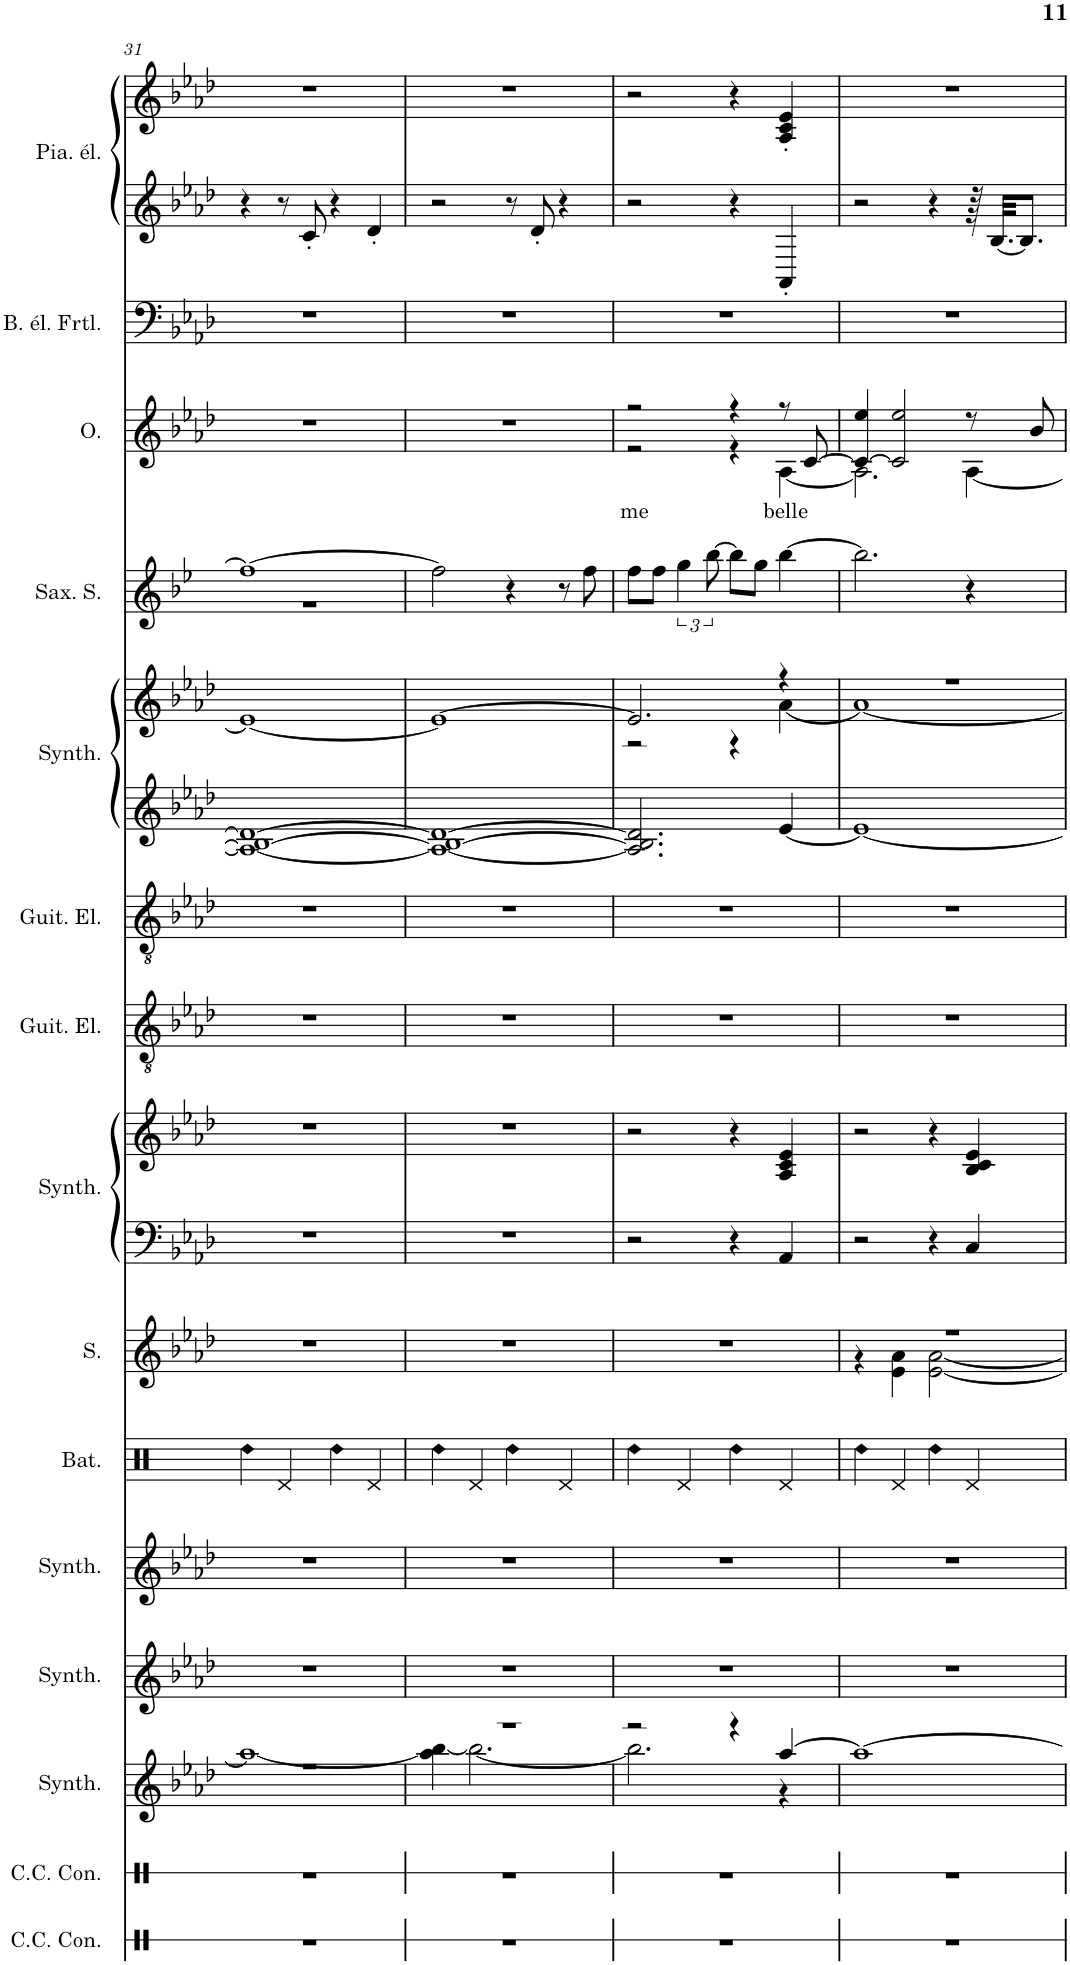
**kern	**kern	**kern	**kern	**kern	**kern	**kern	**kern	**kern	**kern	**kern	**kern	**kern	**kern	**kern	**text	**kern	**kern	**kern
*part15	*part14	*part13	*part12	*part11	*part10	*part9	*part8	*part8	*part7	*part6	*part5	*part5	*part4	*part3	*part3	*part2	*part1	*part1
*staff18	*staff17	*staff16	*staff15	*staff14	*staff13	*staff12	*staff11	*staff10	*staff9	*staff8	*staff7	*staff6	*staff5	*staff4	*staff4	*staff3	*staff2	*staff1
*I"Caisse claire de concert	*I"Caisse claire de concert	*I"Synthétiseur Pad	*I"Synthétiseur de dents de scie	*I"Synthétiseur d'effets	*I"Batterie	*I"Soprano	*I"Synthétiseur Pad	*	*I"Guitare électrique	*I"Guitare électrique	*I"Synthétiseur d'instruments à cordes	*	*I"Saxophone Soprano	*I"Oud	*	*I"Basse électrique fretless	*I"Piano électrique	*
*I'C.C. Con.	*I'C.C. Con.	*I'Synth.	*I'Synth.	*I'Synth.	*I'Bat.	*I'S.	*I'Synth.	*	*I'Guit. El.	*I'Guit. El.	*I'Synth.	*	*I'Sax. S.	*I'O.	*	*I'B. él. Frtl.	*I'Pia. él.	*
!!LO:PB:g=z
*clefX	*clefX	*clefG2	*clefG2	*clefG2	*clefX	*clefG2	*clefF4	*clefG2	*clefGv2	*clefGv2	*clefG2	*clefG2	*clefG2	*clefG2	*	*clefF4	*clefG2	*clefG2
*	*	*	*	*	*	*	*	*	*	*	*	*	*Trd1c2	*Trd7c12	*	*Trd7c12	*	*
*k[b-e-a-d-]	*k[b-e-a-d-]	*k[b-e-a-d-]	*k[b-e-a-d-]	*k[b-e-a-d-]	*k[]	*k[b-e-a-d-]	*k[b-e-a-d-]	*k[b-e-a-d-]	*k[b-e-a-d-]	*k[b-e-a-d-]	*k[b-e-a-d-]	*k[b-e-a-d-]	*k[b-e-]	*k[b-e-a-d-]	*	*k[b-e-a-d-]	*k[b-e-a-d-]	*k[b-e-a-d-]
*M4/4	*M4/4	*M4/4	*M4/4	*M4/4	*M4/4	*M4/4	*M4/4	*M4/4	*M4/4	*M4/4	*M4/4	*M4/4	*M4/4	*M4/4	*	*M4/4	*M4/4	*M4/4
=31	=31	=31	=31	=31	=31	=31	=31	=31	=31	=31	=31	=31	=31	=31	=31	=31	=31	=31
*	*	*^	*	*	*	*	*	*	*	*	*	*	*	*	*	*	*	*
!	!	!	!	!	!	!LO:N:head=diamond	!	!	!	!	!	!	!	!	!	!	!	!	!
*	*	*	*	*	*	*	*	*	*	*	*	*	*	*^	*	*	*	*	*
1r	1r	1r	1aa-_	1r	1r	4Rdd\	1r	1r	1r	1r	1r	1A-_ 1B-_ 1d-_	1e-_	1ff_	1r	1r	.	1r	4r	1r
.	.	.	.	.	.	4Rd/	.	.	.	.	.	.	.	.	.	.	.	.	8r	.
.	.	.	.	.	.	.	.	.	.	.	.	.	.	.	.	.	.	.	8c'/	.
!	!	!	!	!	!	!LO:N:head=diamond	!	!	!	!	!	!	!	!	!	!	!	!	!	!
.	.	.	.	.	.	4Rdd\	.	.	.	.	.	.	.	.	.	.	.	.	4r	.
.	.	.	.	.	.	4Rd/	.	.	.	.	.	.	.	.	.	.	.	.	4d-'/	.
*	*	*	*	*	*	*	*	*	*	*	*	*	*	*v	*v	*	*	*	*	*
=32	=32	=32	=32	=32	=32	=32	=32	=32	=32	=32	=32	=32	=32	=32	=32	=32	=32	=32	=32
!	!	!	!	!	!	!LO:N:head=diamond	!	!	!	!	!	!	!	!	!	!	!	!	!
1r	1r	1r	4aa-\] [4bb-\	1r	1r	4Rdd\	1r	1r	1r	1r	1r	1A-_ 1B-_ 1d-_	1e-_	2ff\]	1r	.	1r	2r	1r
.	.	.	2.bb-\_	.	.	4Rd/	.	.	.	.	.	.	.	.	.	.	.	.	.
!	!	!	!	!	!	!LO:N:head=diamond	!	!	!	!	!	!	!	!	!	!	!	!	!
.	.	.	.	.	.	4Rdd\	.	.	.	.	.	.	.	4r	.	.	.	8r	.
.	.	.	.	.	.	.	.	.	.	.	.	.	.	.	.	.	.	8d-'/	.
.	.	.	.	.	.	4Rd/	.	.	.	.	.	.	.	8r	.	.	.	4r	.
.	.	.	.	.	.	.	.	.	.	.	.	.	.	8ff\	.	.	.	.	.
=33	=33	=33	=33	=33	=33	=33	=33	=33	=33	=33	=33	=33	=33	=33	=33	=33	=33	=33	=33
!	!	!	!	!	!	!LO:N:head=diamond	!	!	!	!	!	!	!	!	!	!LO:LY:b	!	!	!
*	*	*	*	*	*	*	*	*	*	*	*	*	*^	*	*^	*	*	*	*
1r	1r	2r	2.bb-\]	1r	1r	4Rdd\	1r	2r	2r	1r	1r	2.A-/] 2.B-/] 2.d-/]	2.e-/]	2r	8ff\L	2r	2r	me	1r	2r	2r
.	.	.	.	.	.	.	.	.	.	.	.	.	.	.	8ff\J	.	.	.	.	.	.
.	.	.	.	.	.	4Rd/	.	.	.	.	.	.	.	.	6gg\	.	.	.	.	.	.
.	.	.	.	.	.	.	.	.	.	.	.	.	.	.	[12bb-\	.	.	.	.	.	.
!	!	!	!	!	!	!LO:N:head=diamond	!	!	!	!	!	!	!	!	!	!	!	!	!	!	!
.	.	4r	.	.	.	4Rdd\	.	4r	4r	.	.	.	.	4r	8bb-\L]	4r	4r	.	.	4r	4r
.	.	.	.	.	.	.	.	.	.	.	.	.	.	.	8gg\J	.	.	.	.	.	.
!	!	!	!	!	!	!	!	!	!	!	!	!	!	!	!	!	!	!LO:LY:b	!	!	!
.	.	[4aa-/	4r	.	.	4Rd/	.	4AA-/	4A-/ 4c/ 4e-/	.	.	[4e-/	4r	[4a-\	[4bb-\	8r	[4A-\	belle	.	4AA-'/	4A-/' 4c/' 4e-/'
.	.	.	.	.	.	.	.	.	.	.	.	.	.	.	.	[8c/	.	.	.	.	.
*	*	*v	*v	*	*	*	*	*	*	*	*	*	*	*	*	*	*	*	*	*	*
=34	=34	=34	=34	=34	=34	=34	=34	=34	=34	=34	=34	=34	=34	=34	=34	=34	=34	=34	=34	=34
!	!	!	!	!	!LO:N:head=diamond	!	!	!	!	!	!	!	!	!	!	!	!	!	!	!
*	*	*	*	*	*	*^	*	*	*	*	*	*	*	*	*	*	*	*	*	*
1r	1r	1aa-_	1r	1r	4Rdd\	1r	4r	2r	2r	1r	1r	1e-_	1r	1a-_	2.bb-\]	4c/_ 4ee-/	2.A-\]	.	1r	2r	1r
.	.	.	.	.	4Rd/	.	4e-\ 4a-\	.	.	.	.	.	.	.	.	2c/] 2ee-/	.	.	.	.	.
!	!	!	!	!	!LO:N:head=diamond	!	!	!	!	!	!	!	!	!	!	!	!	!	!	!	!
.	.	.	.	.	4Rdd\	.	[2e-\ [2a-\	4r	4r	.	.	.	.	.	.	.	.	.	.	4r	.
.	.	.	.	.	4Rd/	.	.	4C/	4B-/ 4c/ 4e-/	.	.	.	.	.	4r	8r	[4A-\	.	.	64r	.
.	.	.	.	.	.	.	.	.	.	.	.	.	.	.	.	.	.	.	.	[32.B-/KKL	.
.	.	.	.	.	.	.	.	.	.	.	.	.	.	.	.	.	.	.	.	8.B-/J]	.
.	.	.	.	.	.	.	.	.	.	.	.	.	.	.	.	8b-/	.	.	.	.	.
*	*	*	*	*	*	*v	*v	*	*	*	*	*	*v	*v	*	*v	*v	*	*	*	*
=	=	=	=	=	=	=	=	=	=	=	=	=	=	=	=	=	=	=
*-	*-	*-	*-	*-	*-	*-	*-	*-	*-	*-	*-	*-	*-	*-	*-	*-	*-	*-
